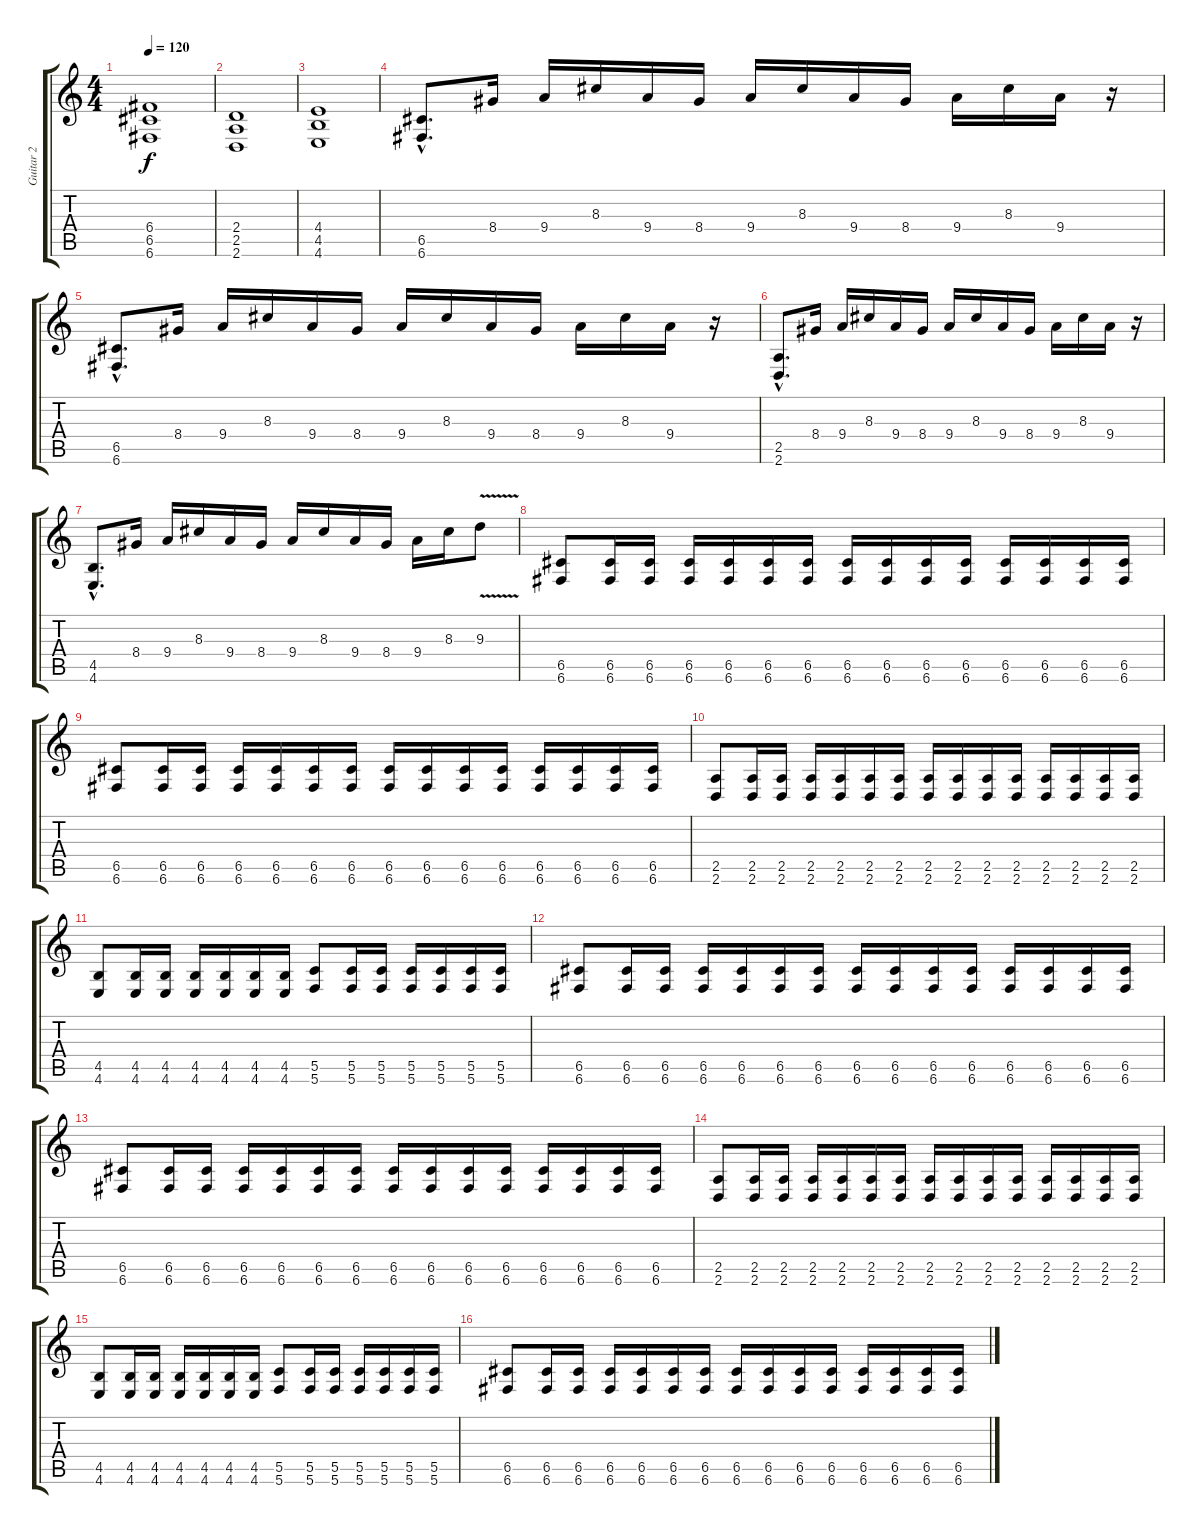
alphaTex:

\track ("Guitar 2" "Guitar 2") {instrument distortionguitar}
\staff {score tabs}
\tuning (D4 A3 F3 C3 G2 C2) {hide}
\ts (4 4)
\tempo 120
\clef g2
\ks c
(6.4 6.5 6.6).1{dy f} |
(2.4 2.5 2.6).1 |
(4.4 4.5 4.6).1 |
(6.5{hac} 6.6{hac}).8{d} 8.4.16 9.4.16 8.3.16 9.4.16 8.4.16 9.4.16 8.3.16 9.4.16 8.4.16 9.4.16 8.3.16 9.4.16 r.16 |
(6.5{hac} 6.6{hac}).8{d} 8.4.16 9.4.16 8.3.16 9.4.16 8.4.16 9.4.16 8.3.16 9.4.16 8.4.16 9.4.16 8.3.16 9.4.16 r.16 |
(2.5{hac} 2.6{hac}).8{d} 8.4.16 9.4.16 8.3.16 9.4.16 8.4.16 9.4.16 8.3.16 9.4.16 8.4.16 9.4.16 8.3.16 9.4.16 r.16 |
(4.5{hac} 4.6{hac}).8{d} 8.4.16 9.4.16 8.3.16 9.4.16 8.4.16 9.4.16 8.3.16 9.4.16 8.4.16 9.4.16 8.3.16 9.3{v}.8 |
(6.5 6.6).8 (6.5 6.6).16 (6.5 6.6).16 (6.5 6.6).16 (6.5 6.6).16 (6.5 6.6).16 (6.5 6.6).16 (6.5 6.6).16 (6.5 6.6).16 (6.5 6.6).16 (6.5 6.6).16 (6.5 6.6).16 (6.5 6.6).16 (6.5 6.6).16 (6.5 6.6).16 |
(6.5 6.6).8 (6.5 6.6).16 (6.5 6.6).16 (6.5 6.6).16 (6.5 6.6).16 (6.5 6.6).16 (6.5 6.6).16 (6.5 6.6).16 (6.5 6.6).16 (6.5 6.6).16 (6.5 6.6).16 (6.5 6.6).16 (6.5 6.6).16 (6.5 6.6).16 (6.5 6.6).16 |
(2.5 2.6).8 (2.5 2.6).16 (2.5 2.6).16 (2.5 2.6).16 (2.5 2.6).16 (2.5 2.6).16 (2.5 2.6).16 (2.5 2.6).16 (2.5 2.6).16 (2.5 2.6).16 (2.5 2.6).16 (2.5 2.6).16 (2.5 2.6).16 (2.5 2.6).16 (2.5 2.6).16 |
(4.5 4.6).8 (4.5 4.6).16 (4.5 4.6).16 (4.5 4.6).16 (4.5 4.6).16 (4.5 4.6).16 (4.5 4.6).16 (5.5 5.6).8 (5.5 5.6).16 (5.5 5.6).16 (5.5 5.6).16 (5.5 5.6).16 (5.5 5.6).16 (5.5 5.6).16 |
(6.5 6.6).8 (6.5 6.6).16 (6.5 6.6).16 (6.5 6.6).16 (6.5 6.6).16 (6.5 6.6).16 (6.5 6.6).16 (6.5 6.6).16 (6.5 6.6).16 (6.5 6.6).16 (6.5 6.6).16 (6.5 6.6).16 (6.5 6.6).16 (6.5 6.6).16 (6.5 6.6).16 |
(6.5 6.6).8 (6.5 6.6).16 (6.5 6.6).16 (6.5 6.6).16 (6.5 6.6).16 (6.5 6.6).16 (6.5 6.6).16 (6.5 6.6).16 (6.5 6.6).16 (6.5 6.6).16 (6.5 6.6).16 (6.5 6.6).16 (6.5 6.6).16 (6.5 6.6).16 (6.5 6.6).16 |
(2.5 2.6).8 (2.5 2.6).16 (2.5 2.6).16 (2.5 2.6).16 (2.5 2.6).16 (2.5 2.6).16 (2.5 2.6).16 (2.5 2.6).16 (2.5 2.6).16 (2.5 2.6).16 (2.5 2.6).16 (2.5 2.6).16 (2.5 2.6).16 (2.5 2.6).16 (2.5 2.6).16 |
(4.5 4.6).8 (4.5 4.6).16 (4.5 4.6).16 (4.5 4.6).16 (4.5 4.6).16 (4.5 4.6).16 (4.5 4.6).16 (5.5 5.6).8 (5.5 5.6).16 (5.5 5.6).16 (5.5 5.6).16 (5.5 5.6).16 (5.5 5.6).16 (5.5 5.6).16 |
(6.5 6.6).8 (6.5 6.6).16 (6.5 6.6).16 (6.5 6.6).16 (6.5 6.6).16 (6.5 6.6).16 (6.5 6.6).16 (6.5 6.6).16 (6.5 6.6).16 (6.5 6.6).16 (6.5 6.6).16 (6.5 6.6).16 (6.5 6.6).16 (6.5 6.6).16 (6.5 6.6).16
